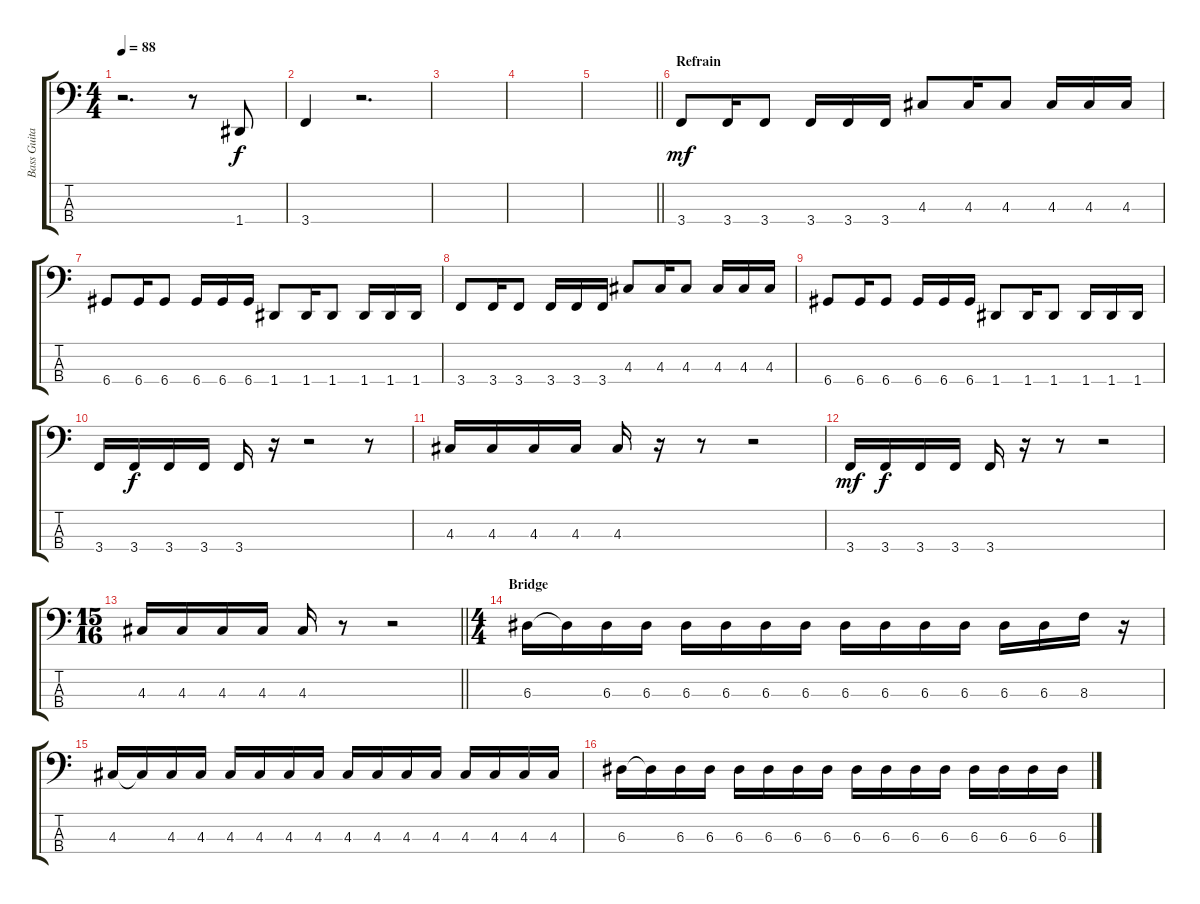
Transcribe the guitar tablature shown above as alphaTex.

\track ("Bass Guitar" "Bass Guita") {instrument electricbasspick}
\staff {score tabs}
\tuning (G2 D2 A1 D1) {hide}
\ts (4 4)
\tempo 88
\clef f4
\ks c
r.2{d dy mf} r.8 1.4.8{dy f} |
3.4.4 r.2{d} |
|
|
\barLineRight lightlight
|
\section ("" "Refrain")
3.4.8{dy mf} 3.4.16 3.4.8 3.4.16 3.4.16 3.4.16 4.3.8 4.3.16 4.3.8 4.3.16 4.3.16 4.3.16 |
6.4.8 6.4.16 6.4.8 6.4.16 6.4.16 6.4.16 1.4.8 1.4.16 1.4.8 1.4.16 1.4.16 1.4.16 |
3.4.8 3.4.16 3.4.8 3.4.16 3.4.16 3.4.16 4.3.8 4.3.16 4.3.8 4.3.16 4.3.16 4.3.16 |
6.4.8 6.4.16 6.4.8 6.4.16 6.4.16 6.4.16 1.4.8 1.4.16 1.4.8 1.4.16 1.4.16 1.4.16 |
3.4.16 3.4.16{dy f} 3.4.16 3.4.16 3.4.16 r.16 r.2 r.8 |
4.3.16 4.3.16 4.3.16 4.3.16 4.3.16 r.16 r.8 r.2 |
3.4.16{dy mf} 3.4.16{dy f} 3.4.16 3.4.16 3.4.16 r.16 r.8 r.2 |
\ts (15 16)
\barLineRight lightlight
4.3.16 4.3.16 4.3.16 4.3.16 4.3.16 r.8 r.2 |
\ts (4 4)
\section ("" "Bridge")
6.3.16 6.3{t}.16 6.3.16 6.3.16 6.3.16 6.3.16 6.3.16 6.3.16 6.3.16 6.3.16 6.3.16 6.3.16 6.3.16 6.3.16 8.3.16 r.16 |
4.3.16 4.3{t}.16 4.3.16 4.3.16 4.3.16 4.3.16 4.3.16 4.3.16 4.3.16 4.3.16 4.3.16 4.3.16 4.3.16 4.3.16 4.3.16 4.3.16 |
6.3.16 6.3{t}.16 6.3.16 6.3.16 6.3.16 6.3.16 6.3.16 6.3.16 6.3.16 6.3.16 6.3.16 6.3.16 6.3.16 6.3.16 6.3.16 6.3.16
